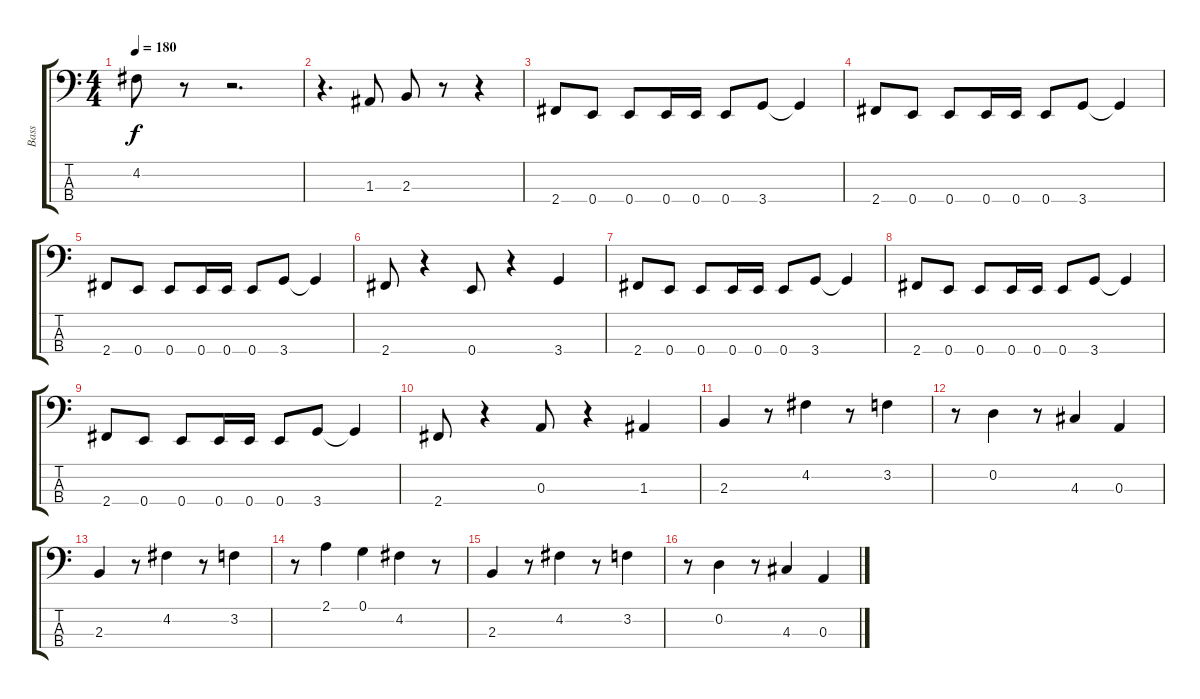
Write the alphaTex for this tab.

\track ("Bass" "Bass") {instrument electricbasspick}
\staff {score tabs}
\tuning (G2 D2 A1 E1) {hide}
\ts (4 4)
\tempo 180
\clef f4
\ks c
4.2.8{dy f} r.8 r.2{d} |
r.4{d} 1.3.8 2.3.8 r.8 r.4 |
2.4.8 0.4.8 0.4.8 0.4.16 0.4.16 0.4.8 3.4.8 3.4{t}.4 |
2.4.8 0.4.8 0.4.8 0.4.16 0.4.16 0.4.8 3.4.8 3.4{t}.4 |
2.4.8 0.4.8 0.4.8 0.4.16 0.4.16 0.4.8 3.4.8 3.4{t}.4 |
2.4.8 r.4 0.4.8 r.4 3.4.4 |
2.4.8 0.4.8 0.4.8 0.4.16 0.4.16 0.4.8 3.4.8 3.4{t}.4 |
2.4.8 0.4.8 0.4.8 0.4.16 0.4.16 0.4.8 3.4.8 3.4{t}.4 |
2.4.8 0.4.8 0.4.8 0.4.16 0.4.16 0.4.8 3.4.8 3.4{t}.4 |
2.4.8 r.4 0.3.8 r.4 1.3.4 |
2.3.4 r.8 4.2.4 r.8 3.2.4 |
r.8 0.2.4 r.8 4.3.4 0.3.4 |
2.3.4 r.8 4.2.4 r.8 3.2.4 |
r.8 2.1.4 0.1.4 4.2.4 r.8 |
2.3.4 r.8 4.2.4 r.8 3.2.4 |
r.8 0.2.4 r.8 4.3.4 0.3.4
